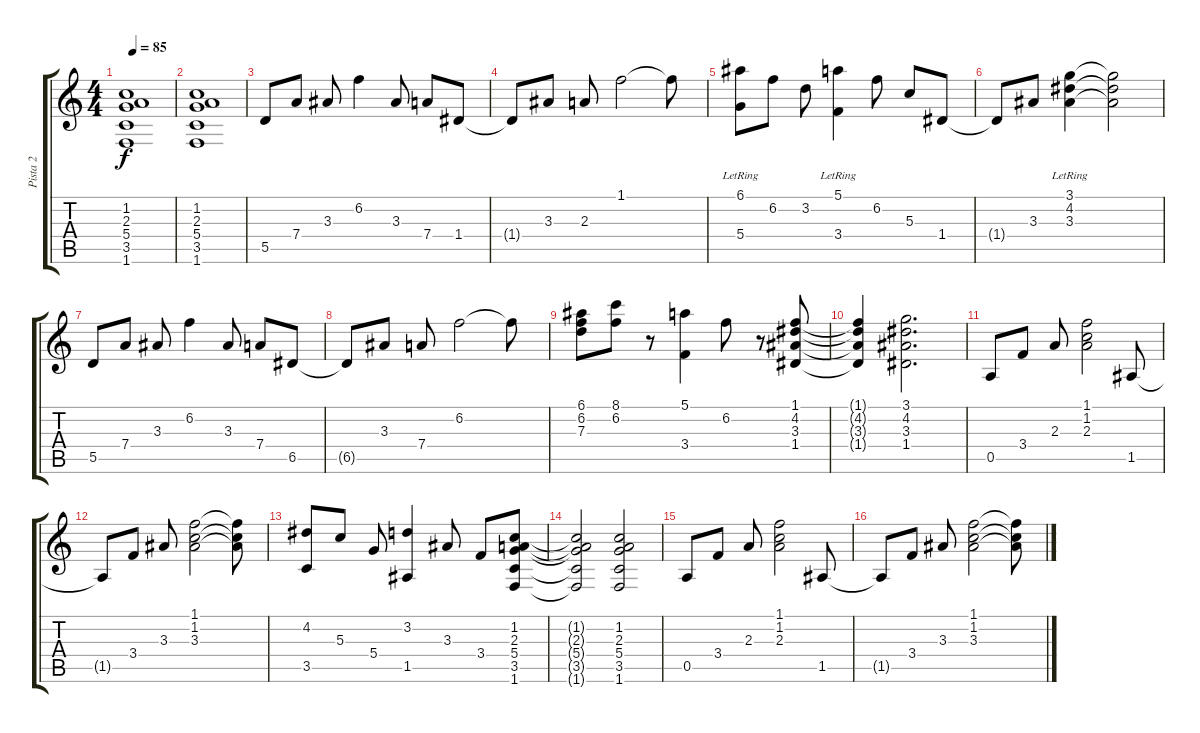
\track ("Pista 2" "Pista 2") {instrument electricguitarclean}
\staff {score tabs}
\tuning (E4 B3 G3 D3 A2 E2) {hide}
\ts (4 4)
\tempo 85
\clef g2
\ks c
(1.2{t} 2.3{t} 5.4{t} 3.5{t} 1.6{t}).1{dy f} |
(1.2 2.3 5.4 3.5 1.6).1 |
5.5.8 7.4.8 3.3.8 6.2.4 3.3.8 7.4.8 1.4.8 |
1.4{t}.8 3.3.8 2.3.8 1.1.2 1.1{t}.8 |
(6.1{lr} 5.4{lr}).8 6.2.8 3.2.8 (5.1{lr} 3.4{lr}).4 6.2.8 5.3.8 1.4.8 |
1.4{t}.8 3.3.8 (3.1{lr} 4.2{lr} 3.3).4 (3.1{t} 4.2{t} 3.3{t}).2 |
5.5.8 7.4.8 3.3.8 6.2.4 3.3.8 7.4.8 6.5.8 |
6.5{t}.8 3.3.8 7.4.8 6.2.2 6.2{t}.8 |
(6.1 6.2 7.3).8 (8.1 6.2).8 r.8 (5.1 3.4).4 6.2.8 r.8 (1.1 4.2 3.3 1.4).8 |
(1.1{t} 4.2{t} 3.3{t} 1.4{t}).4 (3.1 4.2 3.3 1.4).2{d} |
0.5.8 3.4.8 2.3.8 (1.1 1.2 2.3).2 1.5.8 |
1.5{t}.8 3.4.8 3.3.8 (1.1 1.2 3.3).2 (1.1{t} 1.2{t} 3.3{t}).8 |
(4.2 3.5).8 5.3.8 5.4.8 (3.2 1.5).4 3.3.8 3.4.8 (1.2 2.3 5.4 3.5 1.6).8 |
(1.2{t} 2.3{t} 5.4{t} 3.5{t} 1.6{t}).2 (1.2 2.3 5.4 3.5 1.6).2 |
0.5.8 3.4.8 2.3.8 (1.1 1.2 2.3).2 1.5.8 |
1.5{t}.8 3.4.8 3.3.8 (1.1 1.2 3.3).2 (1.1{t} 1.2{t} 3.3{t}).8
